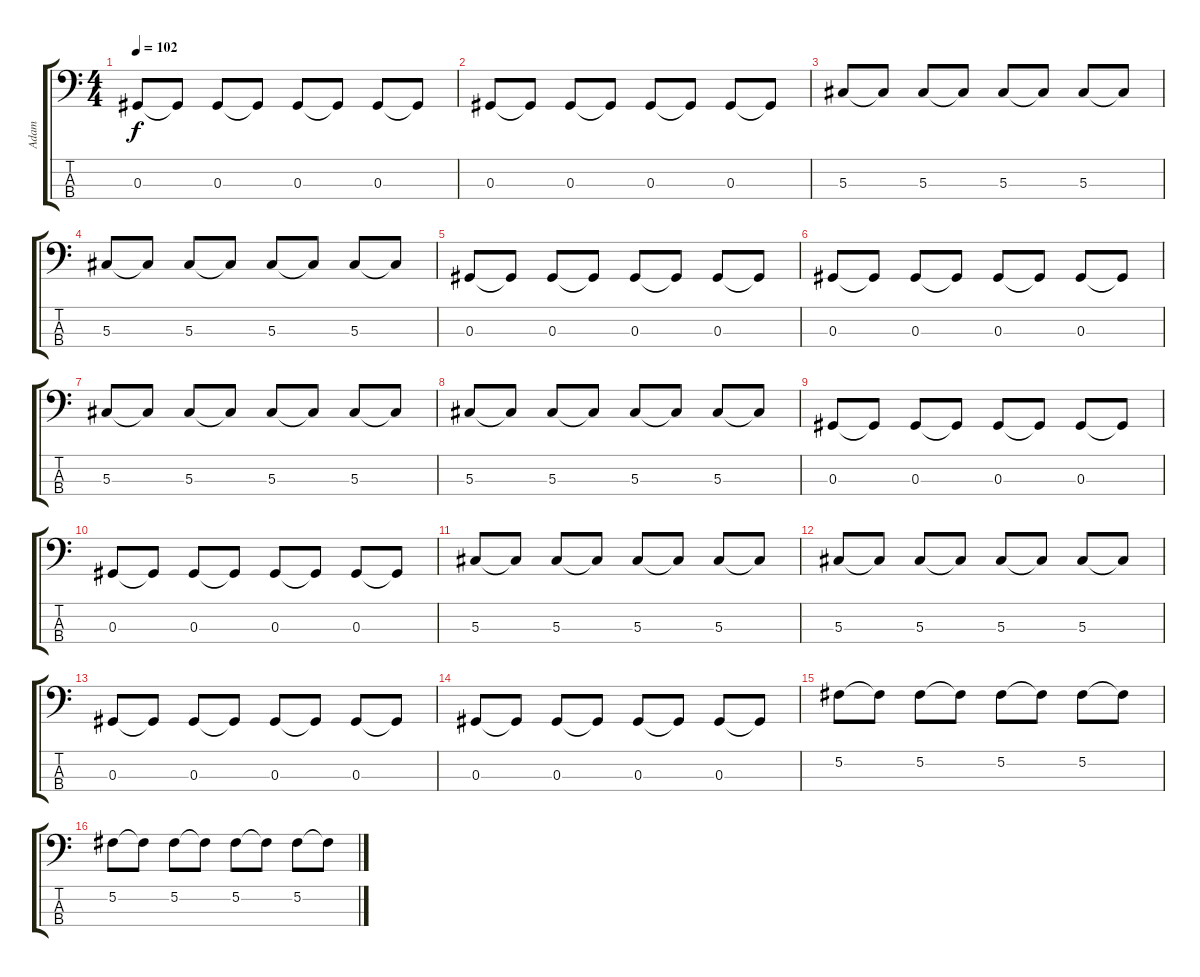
\track ("Adam" "Adam") {instrument electricbassfinger}
\staff {score tabs}
\tuning (Gb2 Db2 Ab1 Db1) {hide}
\ts (4 4)
\tempo 102
\clef f4
\ks c
0.3.8{dy f} 0.3{t}.8 0.3.8 0.3{t}.8 0.3.8 0.3{t}.8 0.3.8 0.3{t}.8 |
0.3.8 0.3{t}.8 0.3.8 0.3{t}.8 0.3.8 0.3{t}.8 0.3.8 0.3{t}.8 |
5.3.8 5.3{t}.8 5.3.8 5.3{t}.8 5.3.8 5.3{t}.8 5.3.8 5.3{t}.8 |
5.3.8 5.3{t}.8 5.3.8 5.3{t}.8 5.3.8 5.3{t}.8 5.3.8 5.3{t}.8 |
0.3.8 0.3{t}.8 0.3.8 0.3{t}.8 0.3.8 0.3{t}.8 0.3.8 0.3{t}.8 |
0.3.8 0.3{t}.8 0.3.8 0.3{t}.8 0.3.8 0.3{t}.8 0.3.8 0.3{t}.8 |
5.3.8 5.3{t}.8 5.3.8 5.3{t}.8 5.3.8 5.3{t}.8 5.3.8 5.3{t}.8 |
5.3.8 5.3{t}.8 5.3.8 5.3{t}.8 5.3.8 5.3{t}.8 5.3.8 5.3{t}.8 |
0.3.8 0.3{t}.8 0.3.8 0.3{t}.8 0.3.8 0.3{t}.8 0.3.8 0.3{t}.8 |
0.3.8 0.3{t}.8 0.3.8 0.3{t}.8 0.3.8 0.3{t}.8 0.3.8 0.3{t}.8 |
5.3.8 5.3{t}.8 5.3.8 5.3{t}.8 5.3.8 5.3{t}.8 5.3.8 5.3{t}.8 |
5.3.8 5.3{t}.8 5.3.8 5.3{t}.8 5.3.8 5.3{t}.8 5.3.8 5.3{t}.8 |
0.3.8 0.3{t}.8 0.3.8 0.3{t}.8 0.3.8 0.3{t}.8 0.3.8 0.3{t}.8 |
0.3.8 0.3{t}.8 0.3.8 0.3{t}.8 0.3.8 0.3{t}.8 0.3.8 0.3{t}.8 |
5.2.8 5.2{t}.8 5.2.8 5.2{t}.8 5.2.8 5.2{t}.8 5.2.8 5.2{t}.8 |
5.2.8 5.2{t}.8 5.2.8 5.2{t}.8 5.2.8 5.2{t}.8 5.2.8 5.2{t}.8
